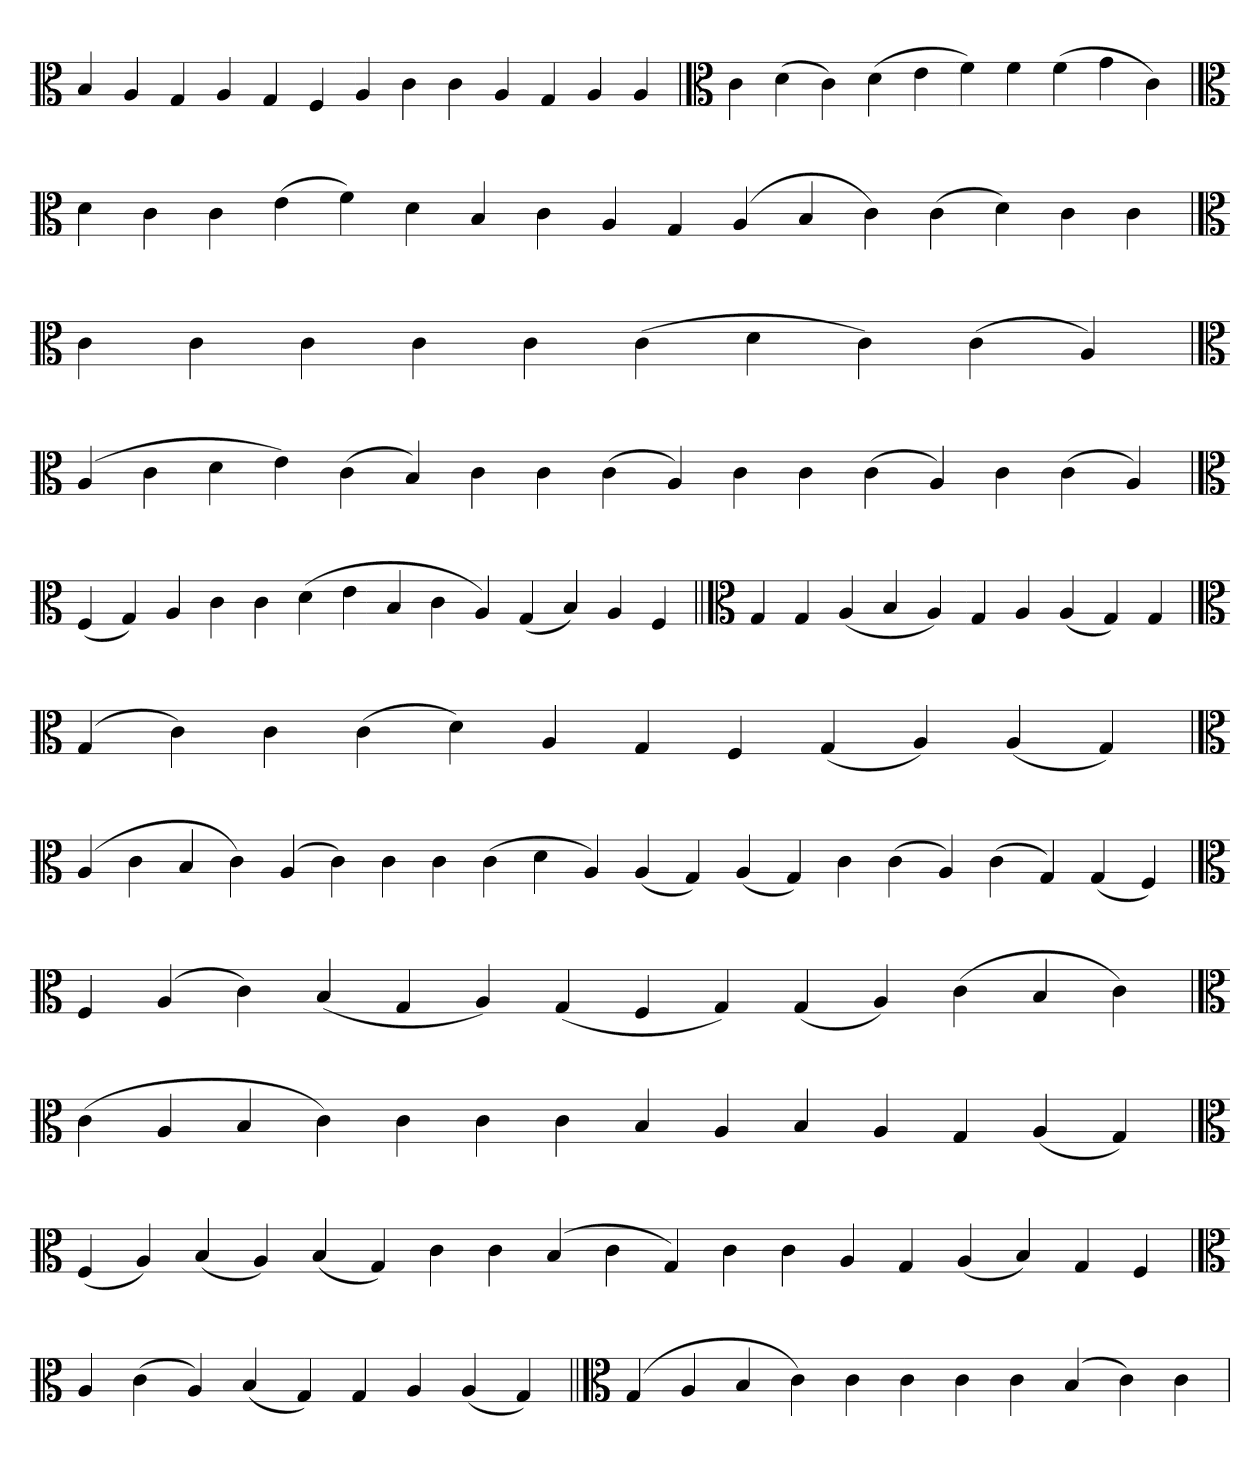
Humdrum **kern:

**kern
*part1
*staff1
*clefC3
=
4B
4A
4G
4A
4G
4F
4A
4c
4c
4A
4G
4A
4A
=`
*clefC3
4c
(4d
4c)
(4d
4e
4f)
4f
(4f
4g
4c)
=
*clefC3
4d
4c
4c
(4e
4f)
4d
4B
4c
4A
4G
(4A
4B
4c)
(4c
4d)
4c
4c
='
*clefC3
4c
4c
4c
4c
4c
(4c
4d
4c)
(4c
4A)
=`
*clefC3
(4A
4c
4d
4e)
(4c
4B)
4c
4c
(4c
4A)
4c
4c
(4c
4A)
4c
(4c
4A)
=`
*clefC3
(4F
4G)
4A
4c
4c
(4d
4e
4B
4c
4A)
(4G
4B)
4A
4F
=||
*clefC3
4G
4G
(4A
4B
4A)
4G
4A
(4A
4G)
4G
=`
*clefC3
(4G
4c)
4c
(4c
4d)
4A
4G
4F
(4G
4A)
(4A
4G)
=`
*clefC3
(4A
4c
4B
4c)
(4A
4c)
4c
4c
(4c
4d
4A)
(4A
4G)
(4A
4G)
4c
(4c
4A)
(4c
4G)
(4G
4F)
=
*clefC3
4F
(4A
4c)
(4B
4G
4A)
(4G
4F
4G)
(4G
4A)
(4c
4B
4c)
=
*clefC3
(4c
4A
4B
4c)
4c
4c
4c
4B
4A
4B
4A
4G
(4A
4G)
='
*clefC3
(4F
4A)
(4B
4A)
(4B
4G)
4c
4c
(4B
4c
4G)
4c
4c
4A
4G
(4A
4B)
4G
4F
=`
*clefC3
4A
(4c
4A)
(4B
4G)
4G
4A
(4A
4G)
=||
*clefC3
(4G
4A
4B
4c)
4c
4c
4c
4c
(4B
4c)
4c
=`
*-
